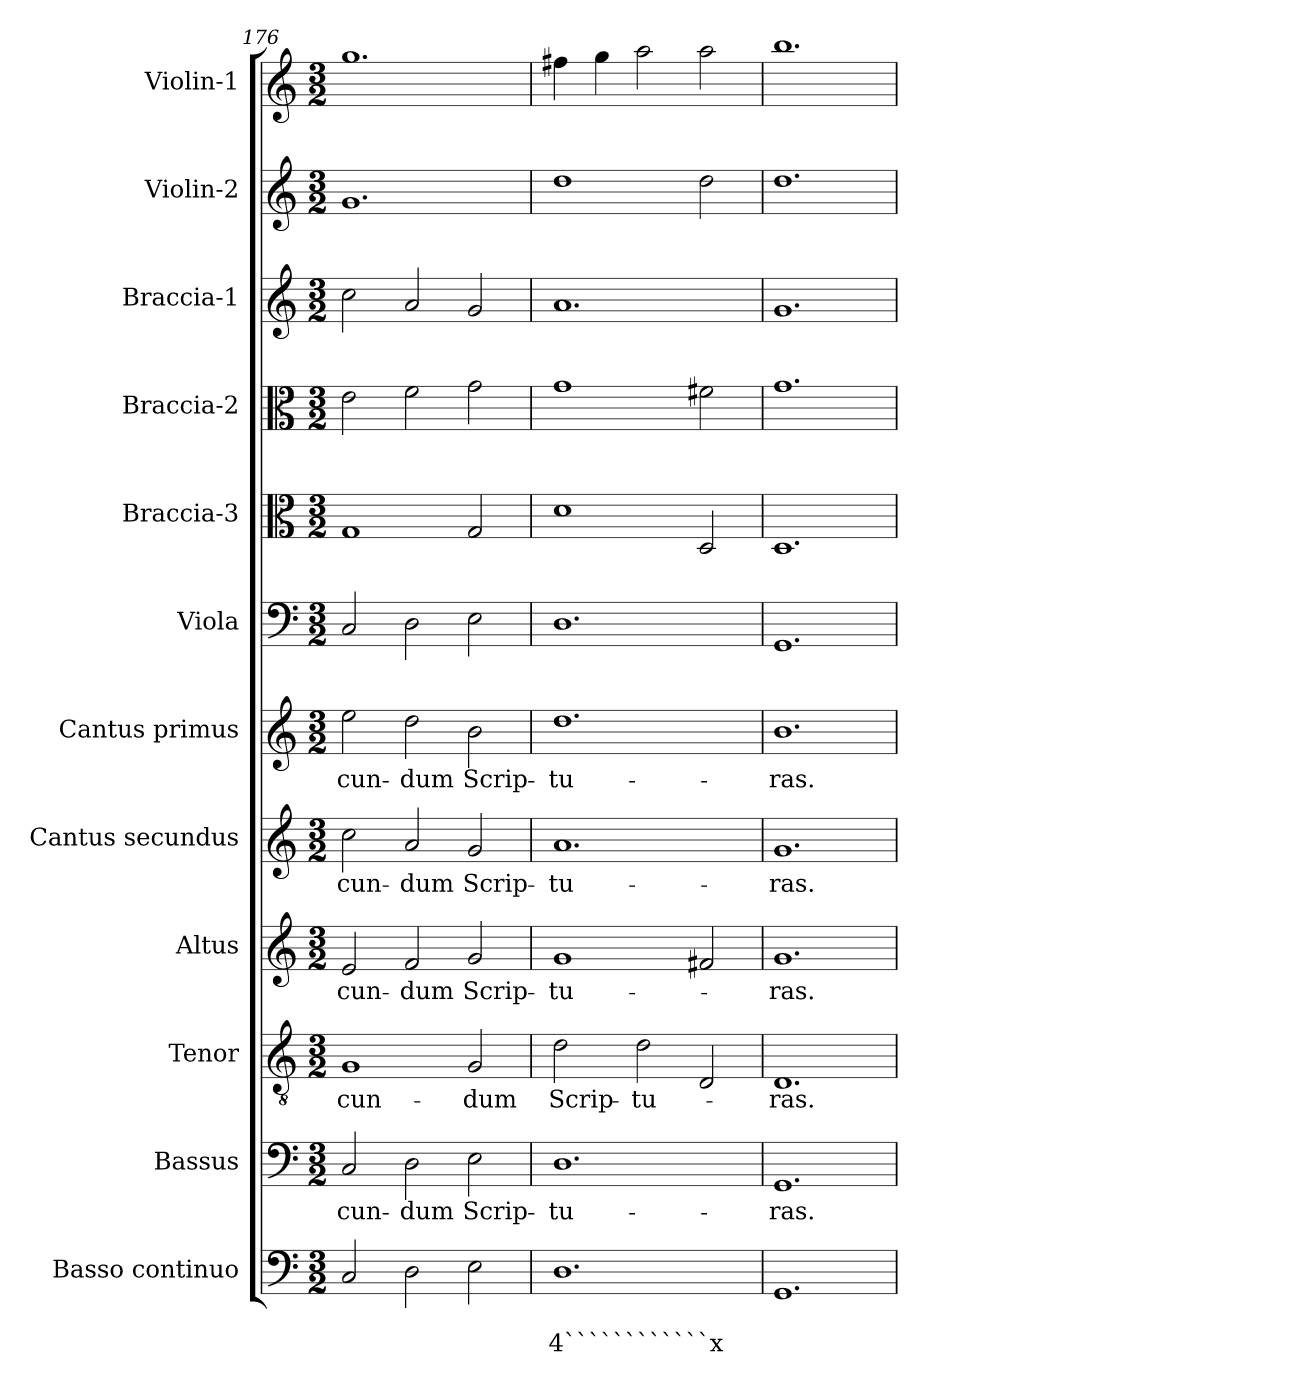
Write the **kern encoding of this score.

**kern	**text	**text	**kern	**text	**kern	**text	**kern	**text	**kern	**text	**kern	**text	**kern	**kern	**kern	**kern	**kern	**kern
*part12	*part12	*part12	*part11	*part11	*part10	*part10	*part9	*part9	*part8	*part8	*part7	*part7	*part6	*part5	*part4	*part3	*part2	*part1
*staff12	*staff12	*staff12	*staff11	*staff11	*staff10	*staff10	*staff9	*staff9	*staff8	*staff8	*staff7	*staff7	*staff6	*staff5	*staff4	*staff3	*staff2	*staff1
*I"Basso continuo	*	*	*I"Bassus	*	*I"Tenor	*	*I"Altus	*	*I"Cantus secundus	*	*I"Cantus primus	*	*I"Viola	*I"Braccia-3	*I"Braccia-2	*I"Braccia-1	*I"Violin-2	*I"Violin-1
*I'BC	*	*	*I'B	*	*I'T	*	*I'A	*	*I'C2	*	*I'C1	*	*I'Va	*I'Br3	*I'Br2	*I'Br1	*I'Vi2	*I'Vi1
*clefF4	*	*	*clefF4	*	*clefGv2	*	*clefG2	*	*clefG2	*	*clefG2	*	*clefF4	*clefC3	*clefC3	*clefG2	*clefG2	*clefG2
*k[]	*	*	*k[]	*	*k[]	*	*k[]	*	*k[]	*	*k[]	*	*k[]	*k[]	*k[]	*k[]	*k[]	*k[]
*C:	*	*	*C:	*	*C:	*	*C:	*	*C:	*	*C:	*	*C:	*C:	*C:	*C:	*C:	*C:
*M3/2	*	*	*M3/2	*	*M3/2	*	*M3/2	*	*M3/2	*	*M3/2	*	*M3/2	*M3/2	*M3/2	*M3/2	*M3/2	*M3/2
=176	=176	=176	=176	=176	=176	=176	=176	=176	=176	=176	=176	=176	=176	=176	=176	=176	=176	=176
!	!	!	!	!LO:LY:b	!	!	!	!	!	!	!	!	!	!	!	!	!	!
!	!	!	!	!	!	!LO:LY:b	!	!	!	!	!	!	!	!	!	!	!	!
!	!	!	!	!	!	!	!	!LO:LY:b	!	!	!	!	!	!	!	!	!	!
!	!	!	!	!	!	!	!	!	!	!LO:LY:b	!	!	!	!	!	!	!	!
!	!	!	!	!	!	!	!	!	!	!	!	!LO:LY:b	!	!	!	!	!	!
2C/	.	.	2C/	-cun-	1G	-cun-	2e/	-cun-	2cc\	-cun-	2ee\	-cun-	2C/	1G	2e\	2cc\	1.g	1.gg
!	!	!	!	!LO:LY:b	!	!	!	!	!	!	!	!	!	!	!	!	!	!
!	!	!	!	!	!	!	!	!LO:LY:b	!	!	!	!	!	!	!	!	!	!
!	!	!	!	!	!	!	!	!	!	!LO:LY:b	!	!	!	!	!	!	!	!
!	!	!	!	!	!	!	!	!	!	!	!	!LO:LY:b	!	!	!	!	!	!
2D\	.	.	2D\	-dum	.	.	2f/	-dum	2a/	-dum	2dd\	-dum	2D\	.	2f\	2a/	.	.
!	!	!	!	!LO:LY:b	!	!	!	!	!	!	!	!	!	!	!	!	!	!
!	!	!	!	!	!	!LO:LY:b	!	!	!	!	!	!	!	!	!	!	!	!
!	!	!	!	!	!	!	!	!LO:LY:b	!	!	!	!	!	!	!	!	!	!
!	!	!	!	!	!	!	!	!	!	!LO:LY:b	!	!	!	!	!	!	!	!
!	!	!	!	!	!	!	!	!	!	!	!	!LO:LY:b	!	!	!	!	!	!
2E\	.	.	2E\	Scrip-	2G/	-dum	2g/	Scrip-	2g/	Scrip-	2b\	Scrip-	2E\	2G/	2g\	2g/	.	.
=177	=177	=177	=177	=177	=177	=177	=177	=177	=177	=177	=177	=177	=177	=177	=177	=177	=177	=177
!	!	!LO:LY:b	!	!	!	!	!	!	!	!	!	!	!	!	!	!	!	!
!	!	!	!	!LO:LY:b	!	!	!	!	!	!	!	!	!	!	!	!	!	!
!	!	!	!	!	!	!LO:LY:b	!	!	!	!	!	!	!	!	!	!	!	!
!	!	!	!	!	!	!	!	!LO:LY:b	!	!	!	!	!	!	!	!	!	!
!	!	!	!	!	!	!	!	!	!	!LO:LY:b	!	!	!	!	!	!	!	!
!	!	!	!	!	!	!	!	!	!	!	!	!LO:LY:b	!	!	!	!	!	!
1.D	.	4````````````x	1.D	-tu-	2d\	Scrip-	1g	-tu-	1.a	-tu-	1.dd	-tu-	1.D	1d	1g	1.a	1dd	4ff#X\
.	.	.	.	.	.	.	.	.	.	.	.	.	.	.	.	.	.	4gg\
!	!	!	!	!	!	!LO:LY:b	!	!	!	!	!	!	!	!	!	!	!	!
.	.	.	.	.	2d\	-tu-	.	.	.	.	.	.	.	.	.	.	.	2aa\
.	.	.	.	.	2D/	.	2f#X/	.	.	.	.	.	.	2D/	2f#X\	.	2dd\	2aa\
=178	=178	=178	=178	=178	=178	=178	=178	=178	=178	=178	=178	=178	=178	=178	=178	=178	=178	=178
!	!	!	!	!LO:LY:b	!	!	!	!	!	!	!	!	!	!	!	!	!	!
!	!	!	!	!	!	!LO:LY:b	!	!	!	!	!	!	!	!	!	!	!	!
!	!	!	!	!	!	!	!	!LO:LY:b	!	!	!	!	!	!	!	!	!	!
!	!	!	!	!	!	!	!	!	!	!LO:LY:b	!	!	!	!	!	!	!	!
!	!	!	!	!	!	!	!	!	!	!	!	!LO:LY:b	!	!	!	!	!	!
1.GG	.	.	1.GG	-ras.	1.D	-ras.	1.g	-ras.	1.g	-ras.	1.b	-ras.	1.GG	1.D	1.g	1.g	1.dd	1.bb
=	=	=	=	=	=	=	=	=	=	=	=	=	=	=	=	=	=	=
*-	*-	*-	*-	*-	*-	*-	*-	*-	*-	*-	*-	*-	*-	*-	*-	*-	*-	*-
